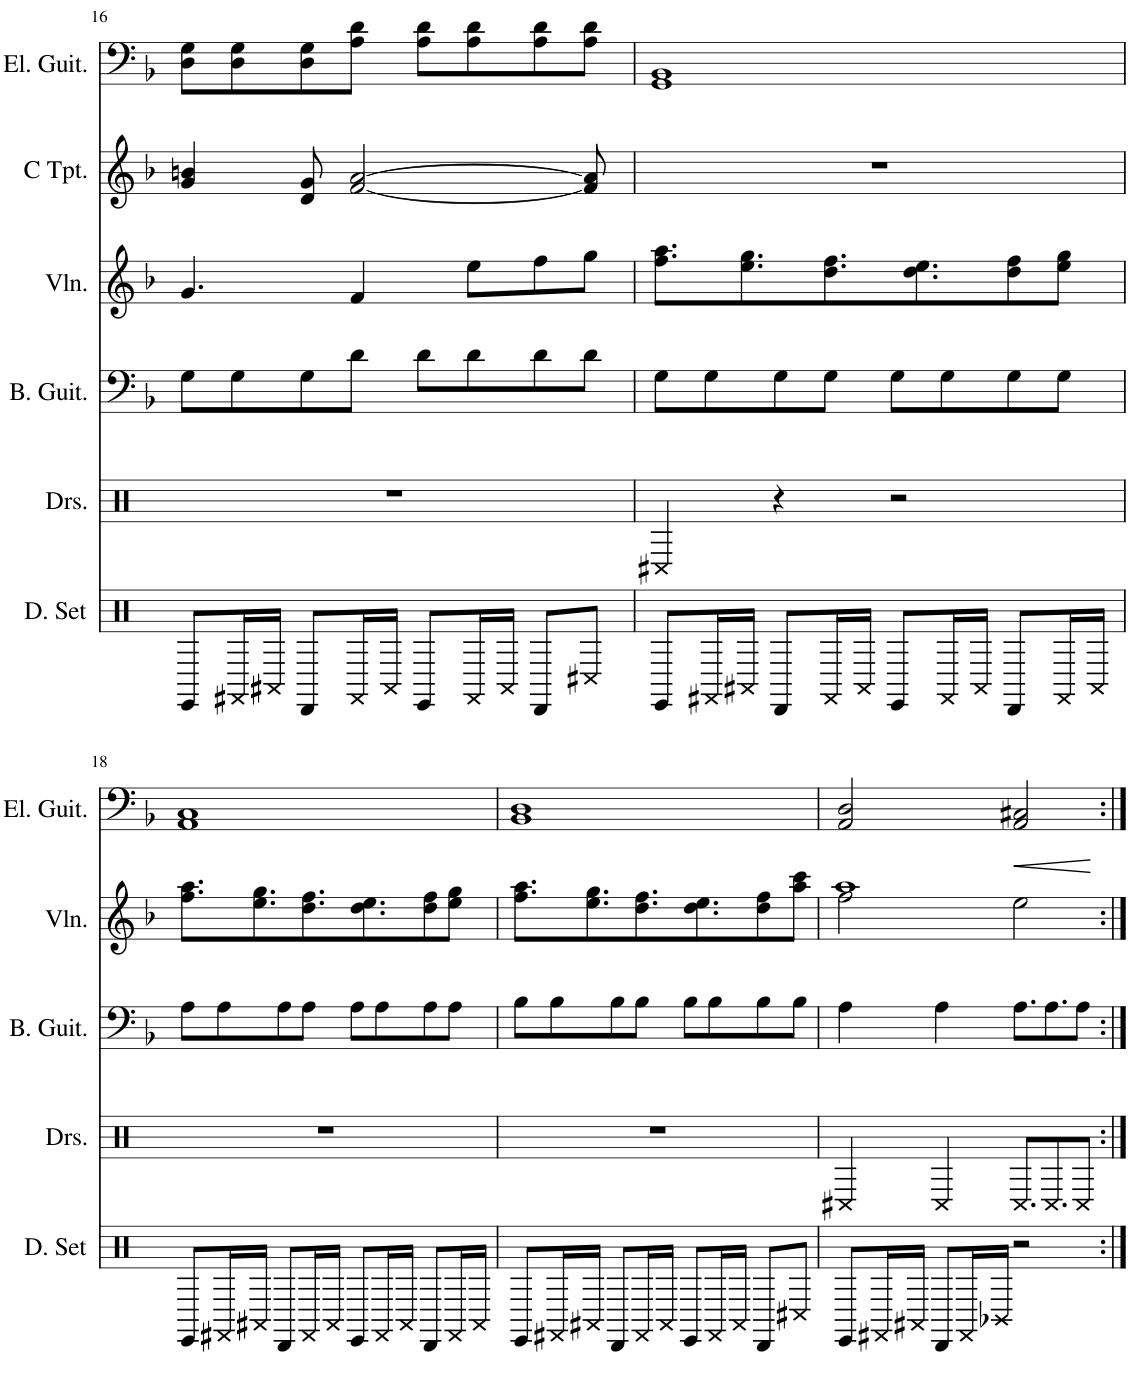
**kern	**kern	**kern	**kern	**kern	**kern	**dynam
*part6	*part5	*part4	*part3	*part2	*part1	*part1
*staff6	*staff5	*staff4	*staff3	*staff2	*staff1	*staff1
*I"ドラムセット	*I"ドラムセット	*I"ベース	*I"ヴァイオリン	*I"C トランペット	*I"エレキギター	*
!!LO:PB:g=z
*clefX	*clefX	*clefF4	*clefG2	*clefG2	*clefF4	*
*	*	*Trd7c12	*	*	*	*
*k[]	*k[]	*k[b-]	*k[b-]	*k[b-]	*k[b-]	*
*M4/4	*M4/4	*M4/4	*M4/4	*M4/4	*M4/4	*
=16	=16	=16	=16	=16	=16	=16
8EE/L	1r	8G\L	4.g/	4g/ 4bn/	8D\ 8G\L	.
16FF#X/L	.	8G\	.	.	8D\ 8G\	.
16AA#X/JJ	.	.	.	.	.	.
8DD/L	.	8G\	.	8d/ 8g/	8D\ 8G\	.
16FF/L	.	8d\J	4f/	[2f/ [2a/	8A\ 8d\J	.
16AA/JJ	.	.	.	.	.	.
8EE/L	.	8d\L	.	.	8A\ 8d\L	.
16FF/L	.	8d\	8ee\L	.	8A\ 8d\	.
16AA/JJ	.	.	.	.	.	.
8DD/L	.	8d\	8ff\	.	8A\ 8d\	.
8C#X/J	.	8d\J	8gg\J	8f/] 8a/]	8A\ 8d\J	.
=17	=17	=17	=17	=17	=17	=17
8EE/L	4C#X/	8G\L	8.ff\ 8.aa\L	1r	1GG 1BB-	.
16FF#X/L	.	8G\	.	.	.	.
16AA#X/JJ	.	.	8.ee\ 8.gg\	.	.	.
8DD/L	4r	8G\	.	.	.	.
16FF/L	.	8G\J	8.dd\ 8.ff\	.	.	.
16AA/JJ	.	.	.	.	.	.
8EE/L	2r	8G\L	.	.	.	.
.	.	.	8.dd\ 8.ee\	.	.	.
16FF/L	.	8G\	.	.	.	.
16AA/JJ	.	.	.	.	.	.
8DD/L	.	8G\	8dd\ 8ff\	.	.	.
16FF/L	.	8G\J	8ee\ 8gg\J	.	.	.
16AA/JJ	.	.	.	.	.	.
!!LO:LB:g=z
=18	=18	=18	=18	=18	=18	=18
8EE/L	1r	8A\L	8.ff\ 8.aa\L	1r	1AA 1C	.
16FF#X/L	.	8A\	.	.	.	.
16AA#X/JJ	.	.	8.ee\ 8.gg\	.	.	.
8DD/L	.	8A\	.	.	.	.
16FF/L	.	8A\J	8.dd\ 8.ff\	.	.	.
16AA/JJ	.	.	.	.	.	.
8EE/L	.	8A\L	.	.	.	.
.	.	.	8.dd\ 8.ee\	.	.	.
16FF/L	.	8A\	.	.	.	.
16AA/JJ	.	.	.	.	.	.
8DD/L	.	8A\	8dd\ 8ff\	.	.	.
16FF/L	.	8A\J	8ee\ 8gg\J	.	.	.
16AA/JJ	.	.	.	.	.	.
=19	=19	=19	=19	=19	=19	=19
8EE/L	1r	8B-\L	8.ff\ 8.aa\L	1r	1BB- 1D	.
16FF#X/L	.	8B-\	.	.	.	.
16AA#X/JJ	.	.	8.ee\ 8.gg\	.	.	.
8DD/L	.	8B-\	.	.	.	.
16FF/L	.	8B-\J	8.dd\ 8.ff\	.	.	.
16AA/JJ	.	.	.	.	.	.
8EE/L	.	8B-\L	.	.	.	.
.	.	.	8.dd\ 8.ee\	.	.	.
16FF/L	.	8B-\	.	.	.	.
16AA/JJ	.	.	.	.	.	.
8DD/L	.	8B-\	8dd\ 8ff\	.	.	.
8C#X/J	.	8B-\J	8aa\ 8ccc\J	.	.	.
=20	=20	=20	=20	=20	=20	=20
*	*	*	*^	*	*	*
8EE/L	4C#X/	4A\	1aa	2ff\	1r	2AA/ 2D/	.
16FF#X/L	.	.	.	.	.	.	.
16AA#X/JJ	.	.	.	.	.	.	.
8DD/L	4C/	4A\	.	.	.	.	.
16FF/L	.	.	.	.	.	.	.
16BB-X/JJ	.	.	.	.	.	.	.
!	!	!	!	!	!	!	!LO:HP:b
2r	8.C/L	8.A\L	.	2ee\	.	2AA/ 2C#X/	<
.	8.C/	8.A\	.	.	.	.	.
.	8C/J	8A\J	.	.	.	.	.
*	*	*	*v	*v	*	*	*
.	.	.	.	.	.	[
=:|!	=:|!	=:|!	=:|!	=:|!	=:|!	=:|!
*-	*-	*-	*-	*-	*-	*-
